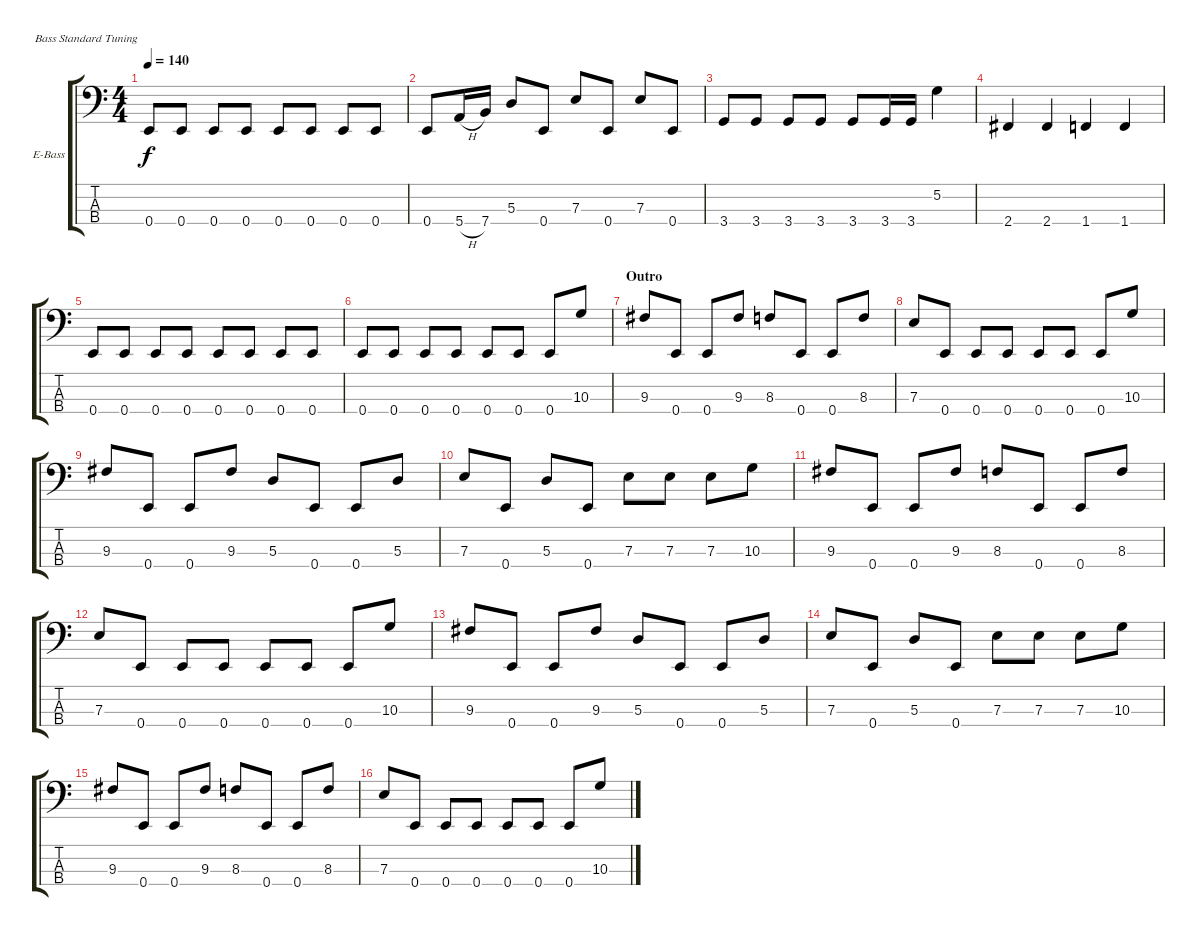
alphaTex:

\defaultSystemsLayout 4
\bracketExtendMode groupsimilarinstruments
\firstSystemTrackNameOrientation horizontal
\otherSystemsTrackNameOrientation horizontal
\track ("Bass Guitar" "E-Bass") {instrument electricbasspick}
\staff {score tabs}
\tuning (G2 D2 A1 E1)
\ts (4 4)
\tempo 140
\clef f4
\ks c
0.4.8{dy f} 0.4.8 0.4.8 0.4.8 0.4.8 0.4.8 0.4.8 0.4.8 |
0.4.8 5.4{h}.16 7.4.16 5.3.8 0.4.8 7.3.8 0.4.8 7.3.8 0.4.8 |
3.4.8 3.4.8 3.4.8 3.4.8 3.4.8 3.4.16 3.4.16 5.2.4 |
2.4.4 2.4.4 1.4.4 1.4.4 |
0.4.8 0.4.8 0.4.8 0.4.8 0.4.8 0.4.8 0.4.8 0.4.8 |
0.4.8 0.4.8 0.4.8 0.4.8 0.4.8 0.4.8 0.4.8 10.3.8 |
\section ("" "Outro")
9.3.8 0.4.8 0.4.8 9.3.8 8.3.8 0.4.8 0.4.8 8.3.8 |
\scale
0.333333 7.3.8 0.4.8 0.4.8 0.4.8 0.4.8 0.4.8 0.4.8 10.3.8 |
\scale
0.333333 9.3.8 0.4.8 0.4.8 9.3.8 5.3.8 0.4.8 0.4.8 5.3.8 |
\scale
0.333333 7.3.8 0.4.8 5.3.8 0.4.8 7.3.8 7.3.8 7.3.8 10.3.8 |
\scale
0.333333 9.3.8 0.4.8 0.4.8 9.3.8 8.3.8 0.4.8 0.4.8 8.3.8 |
\scale
0.333333 7.3.8 0.4.8 0.4.8 0.4.8 0.4.8 0.4.8 0.4.8 10.3.8 |
\scale
0.333333 9.3.8 0.4.8 0.4.8 9.3.8 5.3.8 0.4.8 0.4.8 5.3.8 |
\scale
0.333333 7.3.8 0.4.8 5.3.8 0.4.8 7.3.8 7.3.8 7.3.8 10.3.8 |
\scale
0.333333 9.3.8 0.4.8 0.4.8 9.3.8 8.3.8 0.4.8 0.4.8 8.3.8 |
\scale
0.333333 7.3.8 0.4.8 0.4.8 0.4.8 0.4.8 0.4.8 0.4.8 10.3.8
